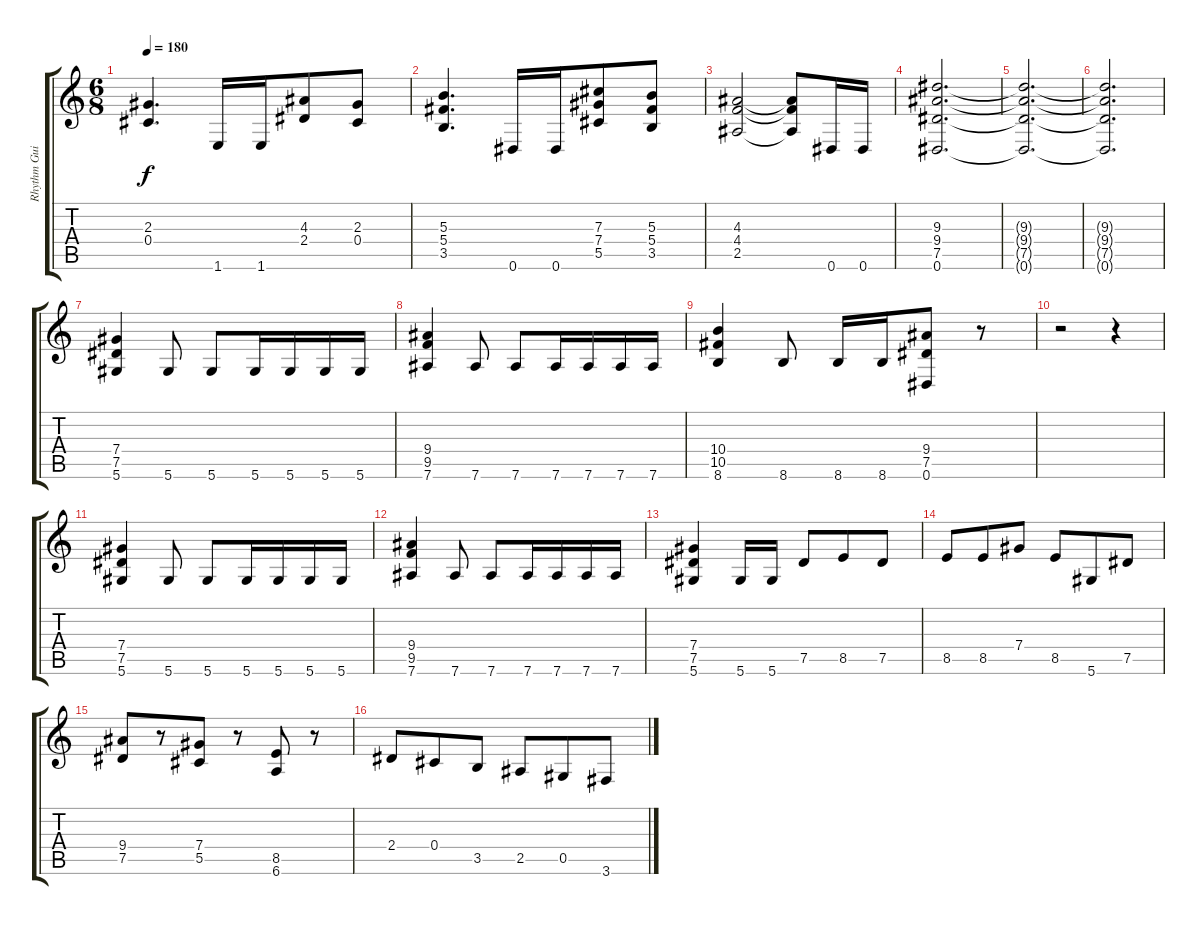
\track ("Rhythm Guitar" "Rhythm Gui") {instrument distortionguitar}
\staff {score tabs}
\tuning (Eb4 Bb3 Gb3 Db3 Ab2 Eb2) {hide}
\ts (6 8)
\tempo 180
\clef g2
\ks c
(2.3 0.4).4{d dy f} 1.6.16 1.6.16 (4.3 2.4).8 (2.3 0.4).8 |
(5.3 5.4 3.5).4{d} 0.6.16 0.6.16 (7.3 7.4 5.5).8 (5.3 5.4 3.5).8 |
(4.3 4.4 2.5).2 (4.3{t} 4.4{t} 2.5{t}).8 0.6.16 0.6.16 |
(9.3 9.4 7.5 0.6).2{d} |
(9.3{t} 9.4{t} 7.5{t} 0.6{t}).2{d} |
(9.3{t} 9.4{t} 7.5{t} 0.6{t}).2{d} |
(7.4 7.5 5.6).4 5.6.8 5.6.8 5.6.16 5.6.16 5.6.16 5.6.16 |
(9.4 9.5 7.6).4 7.6.8 7.6.8 7.6.16 7.6.16 7.6.16 7.6.16 |
(10.4 10.5 8.6).4 8.6.8 8.6.16 8.6.16 (9.4 7.5 0.6).8 r.8 |
r.2 r.4 |
(7.4 7.5 5.6).4 5.6.8 5.6.8 5.6.16 5.6.16 5.6.16 5.6.16 |
(9.4 9.5 7.6).4 7.6.8 7.6.8 7.6.16 7.6.16 7.6.16 7.6.16 |
(7.4 7.5 5.6).4 5.6.16 5.6.16 7.5.8 8.5.8 7.5.8 |
8.5.8 8.5.8 7.4.8 8.5.8 5.6.8 7.5.8 |
(9.4 7.5).8 r.8 (7.4 5.5).8 r.8 (8.5 6.6).8 r.8 |
2.4.8 0.4.8 3.5.8 2.5.8 0.5.8 3.6.8
